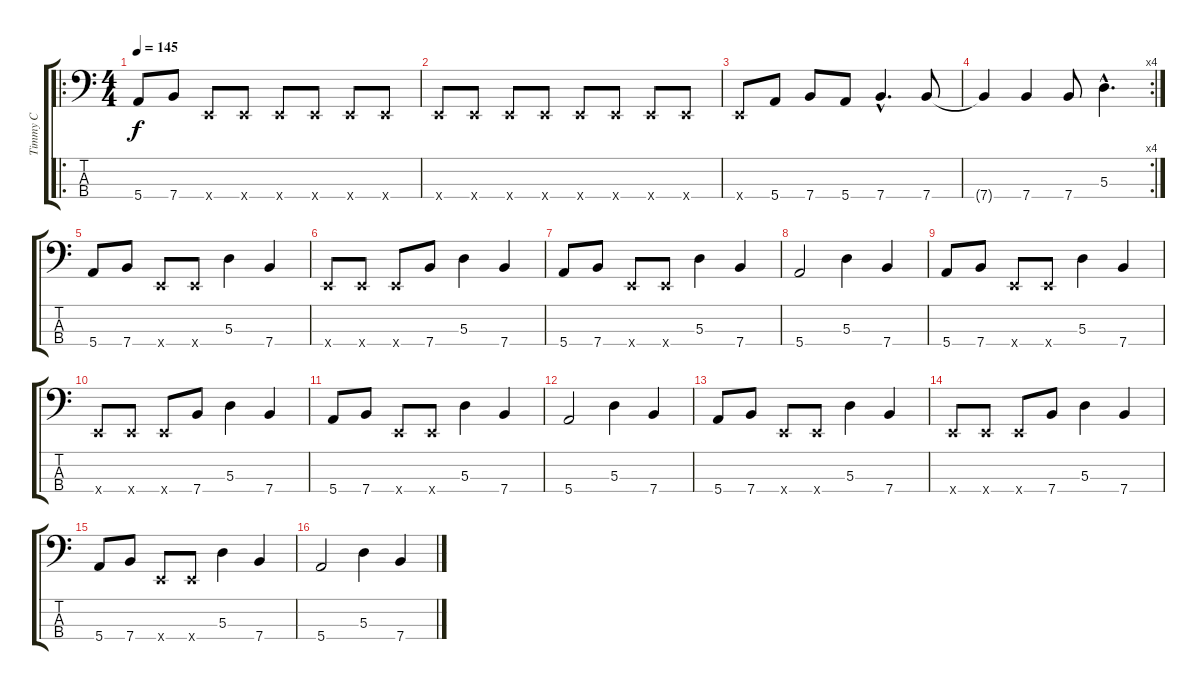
\track ("Timmy C" "Timmy C") {instrument electricbasspick}
\staff {score tabs}
\tuning (G2 D2 A1 E1) {hide}
\ro
\ts (4 4)
\tempo 145
\clef f4
\ks c
5.4.8{dy f} 7.4.8 0.4{x}.8 0.4{x}.8 0.4{x}.8 0.4{x}.8 0.4{x}.8 0.4{x}.8 |
0.4{x}.8 0.4{x}.8 0.4{x}.8 0.4{x}.8 0.4{x}.8 0.4{x}.8 0.4{x}.8 0.4{x}.8 |
0.4{x}.8 5.4.8 7.4.8 5.4.8 7.4{hac}.4{d} 7.4.8 |
\rc 4
7.4{t}.4 7.4.4 7.4.8 5.3{hac}.4{d} |
5.4.8 7.4.8 0.4{x}.8 0.4{x}.8 5.3.4 7.4.4 |
0.4{x}.8 0.4{x}.8 0.4{x}.8 7.4.8 5.3.4 7.4.4 |
5.4.8 7.4.8 0.4{x}.8 0.4{x}.8 5.3.4 7.4.4 |
5.4.2 5.3.4 7.4.4 |
5.4.8 7.4.8 0.4{x}.8 0.4{x}.8 5.3.4 7.4.4 |
0.4{x}.8 0.4{x}.8 0.4{x}.8 7.4.8 5.3.4 7.4.4 |
5.4.8 7.4.8 0.4{x}.8 0.4{x}.8 5.3.4 7.4.4 |
5.4.2 5.3.4 7.4.4 |
5.4.8 7.4.8 0.4{x}.8 0.4{x}.8 5.3.4 7.4.4 |
0.4{x}.8 0.4{x}.8 0.4{x}.8 7.4.8 5.3.4 7.4.4 |
5.4.8 7.4.8 0.4{x}.8 0.4{x}.8 5.3.4 7.4.4 |
5.4.2 5.3.4 7.4.4
